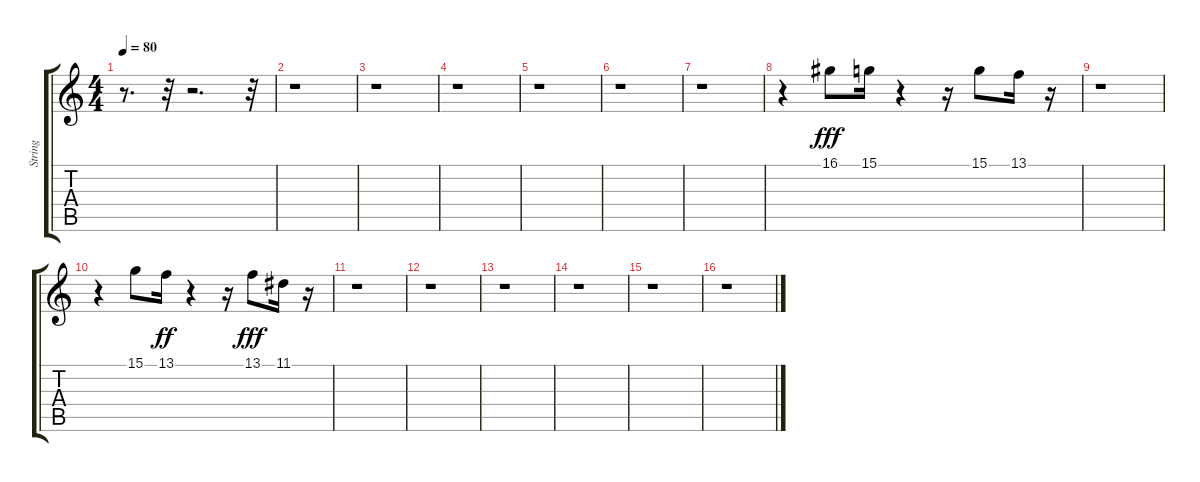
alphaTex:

\track ("String" "String") {instrument stringensemble1}
\staff {score tabs}
\tuning (E4 B3 G3 D3 A2 E2) {hide}
\ts (4 4)
\tempo 80
\clef g2
\ks c
r.8{d dy fff} r.32 r.2{d} r.32 |
r.1 |
r.1 |
r.1 |
r.1 |
r.1 |
r.1 |
r.4 16.1.8 15.1.16 r.4 r.16 15.1.8 13.1.16 r.16 |
r.1 |
r.4 15.1.8 13.1.16{dy ff} r.4 r.16 13.1.8{dy fff} 11.1.16 r.16 |
r.1 |
r.1 |
r.1 |
r.1 |
r.1 |
r.1
